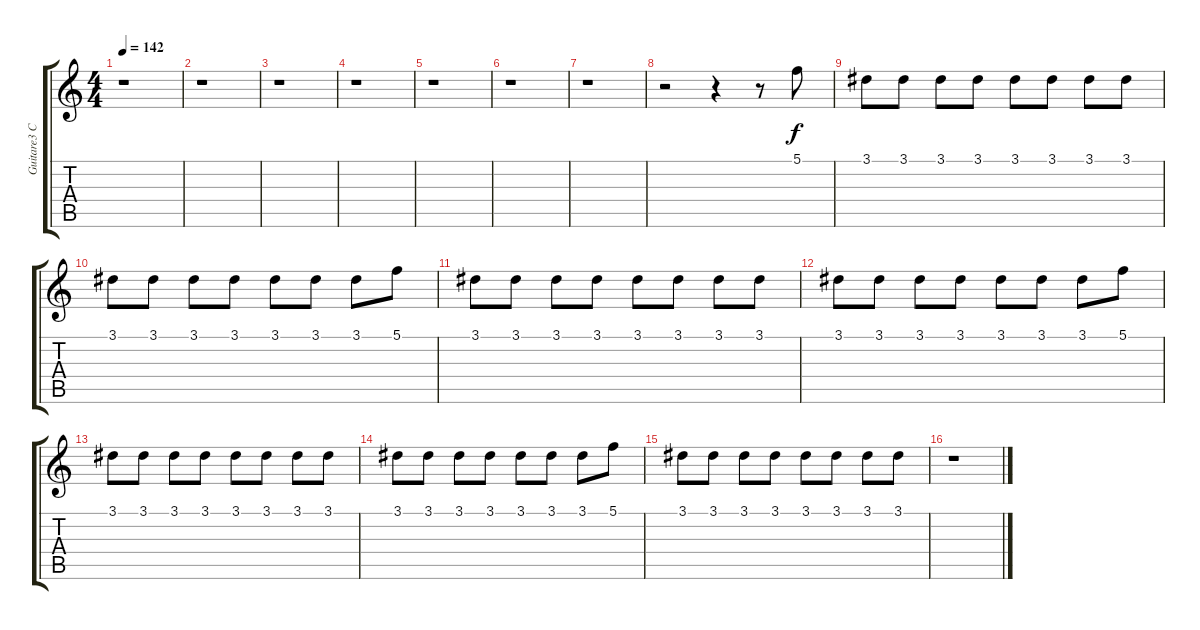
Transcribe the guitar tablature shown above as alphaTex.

\track ("Guitare3 C" "Guitare3 C") {instrument overdrivenguitar}
\staff {score tabs}
\tuning (C4 G3 Eb3 Bb2 F2 C2) {hide}
\ts (4 4)
\tempo 142
\clef g2
\ks c
r.1{dy f} |
r.1 |
r.1 |
r.1 |
r.1 |
r.1 |
r.1 |
r.2 r.4 r.8 5.1.8 |
3.1.8 3.1.8 3.1.8 3.1.8 3.1.8 3.1.8 3.1.8 3.1.8 |
3.1.8 3.1.8 3.1.8 3.1.8 3.1.8 3.1.8 3.1.8 5.1.8 |
3.1.8 3.1.8 3.1.8 3.1.8 3.1.8 3.1.8 3.1.8 3.1.8 |
3.1.8 3.1.8 3.1.8 3.1.8 3.1.8 3.1.8 3.1.8 5.1.8 |
3.1.8 3.1.8 3.1.8 3.1.8 3.1.8 3.1.8 3.1.8 3.1.8 |
3.1.8 3.1.8 3.1.8 3.1.8 3.1.8 3.1.8 3.1.8 5.1.8 |
3.1.8 3.1.8 3.1.8 3.1.8 3.1.8 3.1.8 3.1.8 3.1.8 |
r.1
